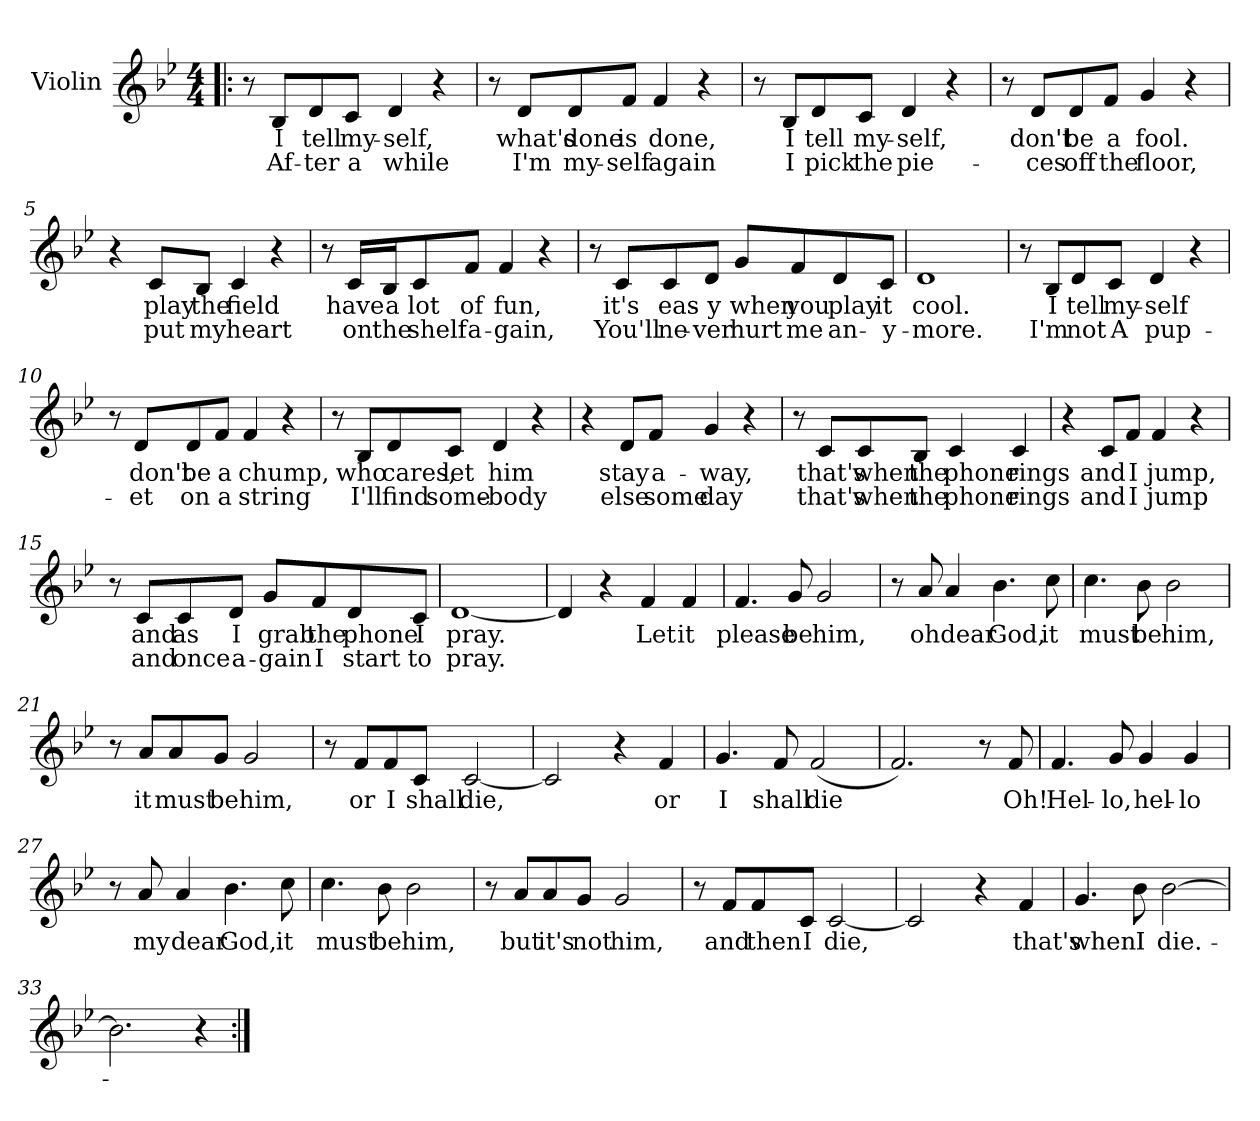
**kern	**text	**text
*part1	*part1	*part1
*staff1	*staff1	*staff1
*I"Violin	*	*
*I'Vln	*	*
*clefG2	*	*
*k[b-e-]	*	*
*B-:	*	*
*M4/4	*	*
=1!|:	=1!|:	=1!|:
8r	.	.
8B-/L	I	Af-
8d/	tell	-ter
8c/J	my-	a
4d/	-self,	while
4r	.	.
=2	=2	=2
8r	.	.
8d/L	what's	I'm
8d/	done	my-
8f/J	is	-self
4f/	done,	again
4r	.	.
=3	=3	=3
8r	.	.
8B-/L	I	I
8d/	tell	pick
8c/J	my-	the
4d/	-self,	pie-
4r	.	.
=4	=4	=4
8r	.	.
8d/L	don't	-ces
8d/	be	off
8f/J	a	the
4g/	fool.	floor,
4r	.	.
!!LO:LB:g=z
=5	=5	=5
4r	.	.
8c/L	play	put
8B-/J	the	my
4c/	field	heart
4r	.	.
=6	=6	=6
8r	.	.
16c/LL	have	on
16B-/J	a	the
8c/	lot	shelf
8f/J	of	a-
4f/	fun,	-gain,
4r	.	.
=7	=7	=7
8r	.	.
8c/L	it's	You'll
8c/	eas-	ne-
8d/J	-y	-ver
8g/L	when	hurt
8f/	you	me
8d/	play	an-
8c/J	it	-y-
=8	=8	=8
1d	cool.	-more.
=9	=9	=9
8r	.	.
8B-/L	I	I'm
8d/	tell	not
8c/J	my-	A
4d/	-self	pup-
4r	.	.
!!LO:LB:g=z
=10	=10	=10
8r	.	.
8d/L	don't	-et
8d/	be	on
8f/J	a	a
4f/	chump,	string
4r	.	.
=11	=11	=11
8r	.	.
8B-/L	who	I'll
8d/	cares,	find
8c/J	let	some-
4d/	him	-body
4r	.	.
=12	=12	=12
4r	.	.
8d/L	stay	else
8f/J	a-	some
4g/	-way,	day
4r	.	.
=13	=13	=13
8r	.	.
8c/L	that's	that's
8c/	when	when
8B-/J	the	the
4c/	phone	phone
4c/	rings	rings
=14	=14	=14
4r	.	.
8c/L	and	and
8f/J	I	I
4f/	jump,	jump
4r	.	.
!!LO:LB:g=z
=15	=15	=15
8r	.	.
8c/L	and	and
8c/	as	once
8d/J	I	a-
8g/L	grab	-gain
8f/	the	I
8d/	phone	start
8c/J	I	to
=16	=16	=16
[1d	pray.	pray.
=17	=17	=17
4d/]	.	.
4r	.	.
4f/	Let	.
4f/	it	.
=18	=18	=18
4.f/	please	.
8g/	be	.
2g/	him,	.
!!LO:LB:g=z
=19	=19	=19
8r	.	.
8a/	oh	.
4a/	dear	.
4.b-\	God,	.
8cc\	it	.
=20	=20	=20
4.cc\	must	.
8b-\	be	.
2b-\	him,	.
=21	=21	=21
8r	.	.
8a/L	it	.
8a/	must	.
8g/J	be	.
2g/	him,	.
=22	=22	=22
8r	.	.
8f/L	or	.
8f/	I	.
8c/J	shall	.
[2c/	die,	.
=23	=23	=23
2c/]	.	.
4r	.	.
4f/	or	.
!!LO:LB:g=z
=24	=24	=24
4.g/	I	.
8f/	shall	.
(2f/	die	.
=25	=25	=25
2.f/)	.	.
8r	.	.
8f/	Oh!	.
=26	=26	=26
4.f/	Hel-	.
8g/	-lo,	.
4g/	hel-	.
4g/	-lo	.
=27	=27	=27
8r	.	.
8a/	my	.
4a/	dear	.
4.b-\	God,	.
8cc\	it	.
=28	=28	=28
4.cc\	must	.
8b-\	be	.
2b-\	him,	.
!!LO:LB:g=z
=29	=29	=29
8r	.	.
8a/L	but	.
8a/	it's	.
8g/J	not	.
2g/	him,	.
=30	=30	=30
8r	.	.
8f/L	and	.
8f/	then	.
8c/J	I	.
[2c/	die,	.
=31	=31	=31
2c/]	.	.
4r	.	.
4f/	that's	.
=32	=32	=32
4.g/	when	.
8b-\	I	.
[2b-\	die.-	.
=33	=33	=33
2.b-\]	.	.
4r	.	.
=:|!	=:|!	=:|!
*-	*-	*-
